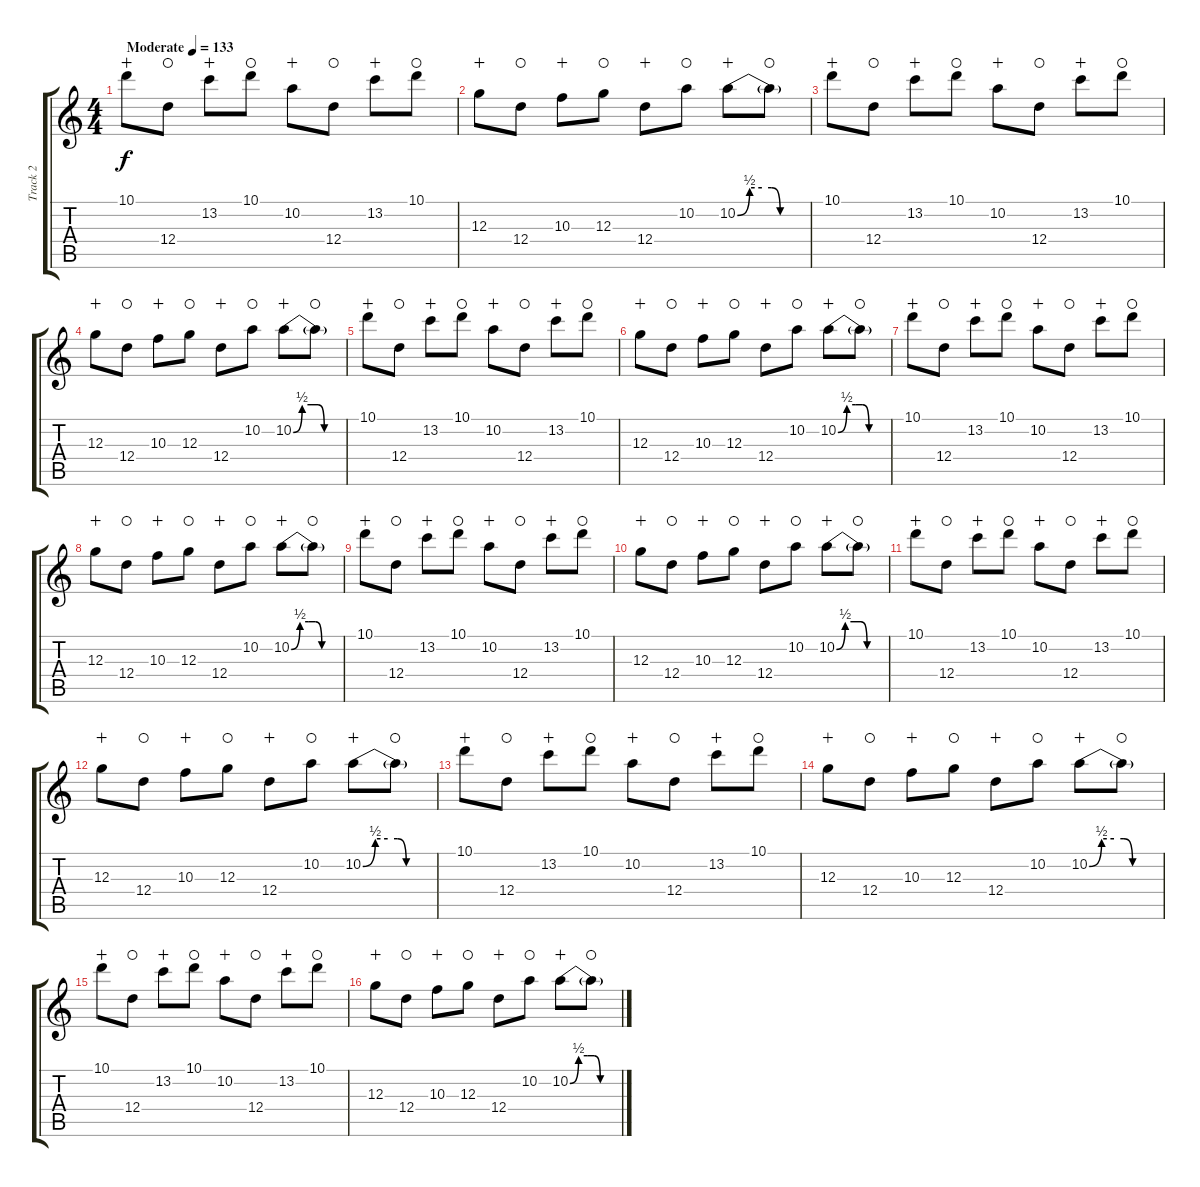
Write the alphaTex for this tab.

\track ("Track 2" "Track 2") {instrument distortionguitar}
\staff {score tabs}
\tuning (E4 B3 G3 D3 A2 E2) {hide}
\ts (4 4)
\tempo (133 "Moderate")
\clef g2
\ks c
10.1.8{dy f instrument distortionguitar wahc} 12.4.8{waho} 13.2.8{wahc} 10.1.8{waho} 10.2.8{wahc} 12.4.8{waho} 13.2.8{wahc} 10.1.8{waho} |
12.3.8{wahc} 12.4.8{waho} 10.3.8{wahc} 12.3.8{waho} 12.4.8{wahc} 10.2.8{waho} 10.2{be (custom 0 0 10 2 20 2 28 2 35 0 60 0)}.8{wahc} 10.2{t}.8{waho} |
10.1.8{wahc} 12.4.8{waho} 13.2.8{wahc} 10.1.8{waho} 10.2.8{wahc} 12.4.8{waho} 13.2.8{wahc} 10.1.8{waho} |
12.3.8{wahc} 12.4.8{waho} 10.3.8{wahc} 12.3.8{waho} 12.4.8{wahc} 10.2.8{waho} 10.2{be (custom 0 0 10 2 20 2 28 2 35 0 60 0)}.8{wahc} 10.2{t}.8{waho} |
10.1.8{wahc} 12.4.8{waho} 13.2.8{wahc} 10.1.8{waho} 10.2.8{wahc} 12.4.8{waho} 13.2.8{wahc} 10.1.8{waho} |
12.3.8{wahc} 12.4.8{waho} 10.3.8{wahc} 12.3.8{waho} 12.4.8{wahc} 10.2.8{waho} 10.2{be (custom 0 0 10 2 20 2 28 2 35 0 60 0)}.8{wahc} 10.2{t}.8{waho} |
10.1.8{wahc} 12.4.8{waho} 13.2.8{wahc} 10.1.8{waho} 10.2.8{wahc} 12.4.8{waho} 13.2.8{wahc} 10.1.8{waho} |
12.3.8{wahc} 12.4.8{waho} 10.3.8{wahc} 12.3.8{waho} 12.4.8{wahc} 10.2.8{waho} 10.2{be (custom 0 0 10 2 20 2 28 2 35 0 60 0)}.8{wahc} 10.2{t}.8{waho} |
10.1.8{wahc} 12.4.8{waho} 13.2.8{wahc} 10.1.8{waho} 10.2.8{wahc} 12.4.8{waho} 13.2.8{wahc} 10.1.8{waho} |
12.3.8{wahc} 12.4.8{waho} 10.3.8{wahc} 12.3.8{waho} 12.4.8{wahc} 10.2.8{waho} 10.2{be (custom 0 0 10 2 20 2 28 2 35 0 60 0)}.8{wahc} 10.2{t}.8{waho} |
10.1.8{wahc} 12.4.8{waho} 13.2.8{wahc} 10.1.8{waho} 10.2.8{wahc} 12.4.8{waho} 13.2.8{wahc} 10.1.8{waho} |
12.3.8{wahc} 12.4.8{waho} 10.3.8{wahc} 12.3.8{waho} 12.4.8{wahc} 10.2.8{waho} 10.2{be (custom 0 0 10 2 20 2 28 2 35 0 60 0)}.8{wahc} 10.2{t}.8{waho} |
10.1.8{wahc} 12.4.8{waho} 13.2.8{wahc} 10.1.8{waho} 10.2.8{wahc} 12.4.8{waho} 13.2.8{wahc} 10.1.8{waho} |
12.3.8{wahc} 12.4.8{waho} 10.3.8{wahc} 12.3.8{waho} 12.4.8{wahc} 10.2.8{waho} 10.2{be (custom 0 0 10 2 20 2 28 2 35 0 60 0)}.8{wahc} 10.2{t}.8{waho} |
10.1.8{wahc} 12.4.8{waho} 13.2.8{wahc} 10.1.8{waho} 10.2.8{wahc} 12.4.8{waho} 13.2.8{wahc} 10.1.8{waho} |
12.3.8{wahc} 12.4.8{waho} 10.3.8{wahc} 12.3.8{waho} 12.4.8{wahc} 10.2.8{waho} 10.2{be (custom 0 0 10 2 20 2 28 2 35 0 60 0)}.8{wahc} 10.2{t}.8{waho}
